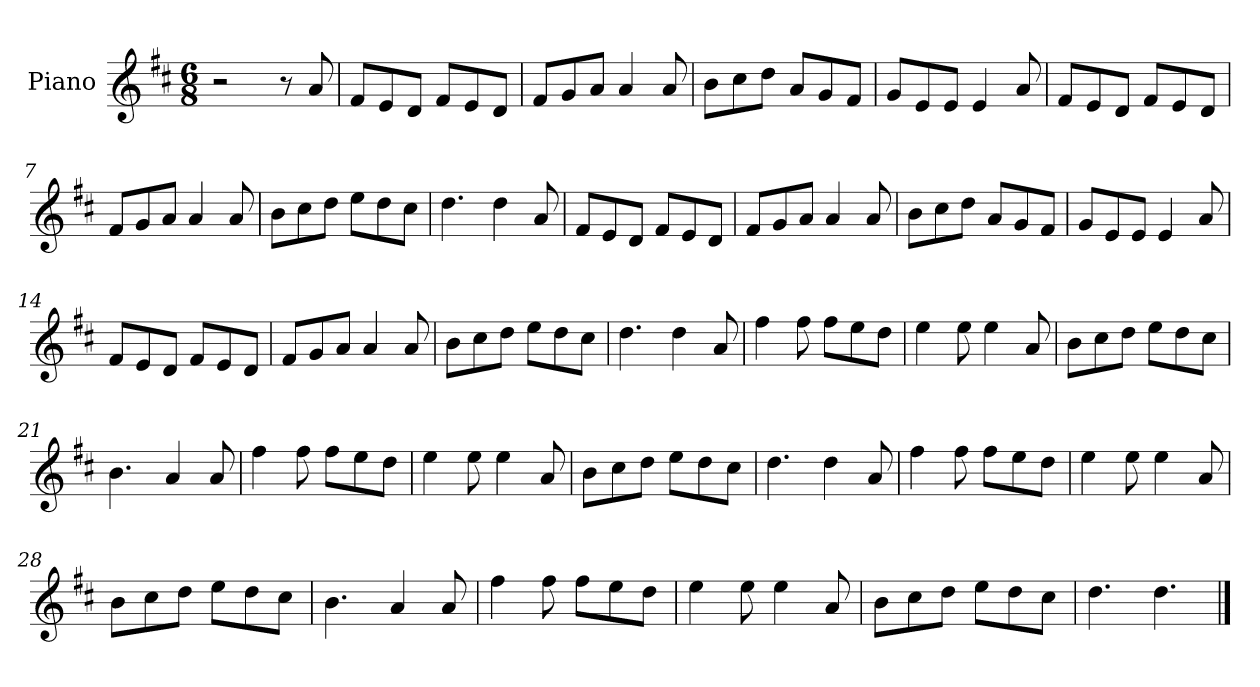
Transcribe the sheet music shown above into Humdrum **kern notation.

**kern
*part1
*staff1
*I"Piano
*I'Pno
*clefG2
*k[f#c#]
*M6/8
=1
2r
8r
8a/
=2
8f#/L
8e/
8d/J
8f#/L
8e/
8d/J
=3
8f#/L
8g/
8a/J
4a/
8a/
=4
8b\L
8cc#\
8dd\J
8a/L
8g/
8f#/J
=5
8g/L
8e/
8e/J
4e/
8a/
=6
8f#/L
8e/
8d/J
8f#/L
8e/
8d/J
=7
8f#/L
8g/
8a/J
4a/
8a/
=8
8b\L
8cc#\
8dd\J
8ee\L
8dd\
8cc#\J
=9
4.dd\
4dd\
8a/
=10
8f#/L
8e/
8d/J
8f#/L
8e/
8d/J
=11
8f#/L
8g/
8a/J
4a/
8a/
=12
8b\L
8cc#\
8dd\J
8a/L
8g/
8f#/J
=13
8g/L
8e/
8e/J
4e/
8a/
=14
8f#/L
8e/
8d/J
8f#/L
8e/
8d/J
=15
8f#/L
8g/
8a/J
4a/
8a/
=16
8b\L
8cc#\
8dd\J
8ee\L
8dd\
8cc#\J
=17
4.dd\
4dd\
8a/
=18
4ff#\
8ff#\
8ff#\L
8ee\
8dd\J
=19
4ee\
8ee\
4ee\
8a/
=20
8b\L
8cc#\
8dd\J
8ee\L
8dd\
8cc#\J
=21
4.b\
4a/
8a/
=22
4ff#\
8ff#\
8ff#\L
8ee\
8dd\J
=23
4ee\
8ee\
4ee\
8a/
=24
8b\L
8cc#\
8dd\J
8ee\L
8dd\
8cc#\J
=25
4.dd\
4dd\
8a/
=26
4ff#\
8ff#\
8ff#\L
8ee\
8dd\J
=27
4ee\
8ee\
4ee\
8a/
=28
8b\L
8cc#\
8dd\J
8ee\L
8dd\
8cc#\J
=29
4.b\
4a/
8a/
=30
4ff#\
8ff#\
8ff#\L
8ee\
8dd\J
=31
4ee\
8ee\
4ee\
8a/
=32
8b\L
8cc#\
8dd\J
8ee\L
8dd\
8cc#\J
=33
4.dd\
4.dd\
==
*-
